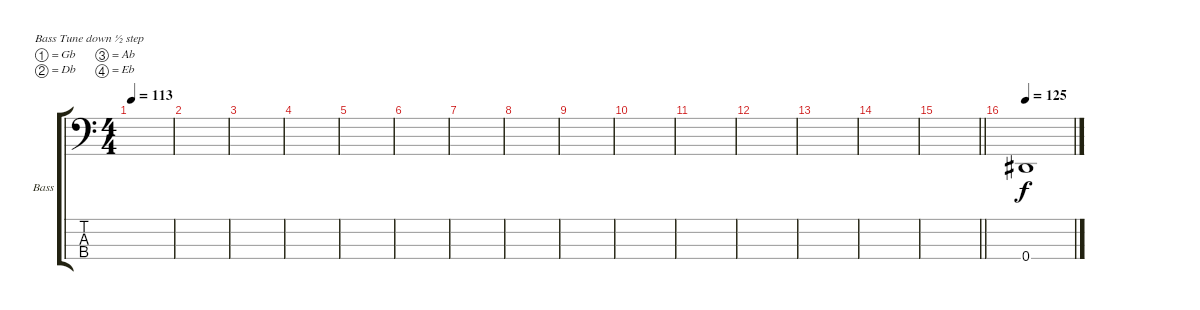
\defaultSystemsLayout 4
\bracketExtendMode groupsimilarinstruments
\firstSystemTrackNameOrientation horizontal
\otherSystemsTrackNameOrientation horizontal
\chordDiagramsInScore
\track ("Bass" "Bass") {instrument electricbassfinger}
\staff {score tabs}
\tuning (Gb2 Db2 Ab1 Eb1)
\ts (4 4)
\tempo 113
\clef f4
\scale
0.333333
\ks c
|
\scale
0.333333 |
\scale
0.333333 |
\scale
0.333333 |
\scale
0.333333 |
\scale
0.333333 |
\scale
0.333333 |
\scale
0.333333 |
\scale
0.333333 |
\scale
0.333333 |
\scale
0.333333 |
\scale
0.333333 |
\scale
0.333333 |
\scale
0.333333 |
\scale
0.333333
\barLineRight lightlight
|
\tempo (125 0.0192308)
\scale
0.333333 0.4.1
